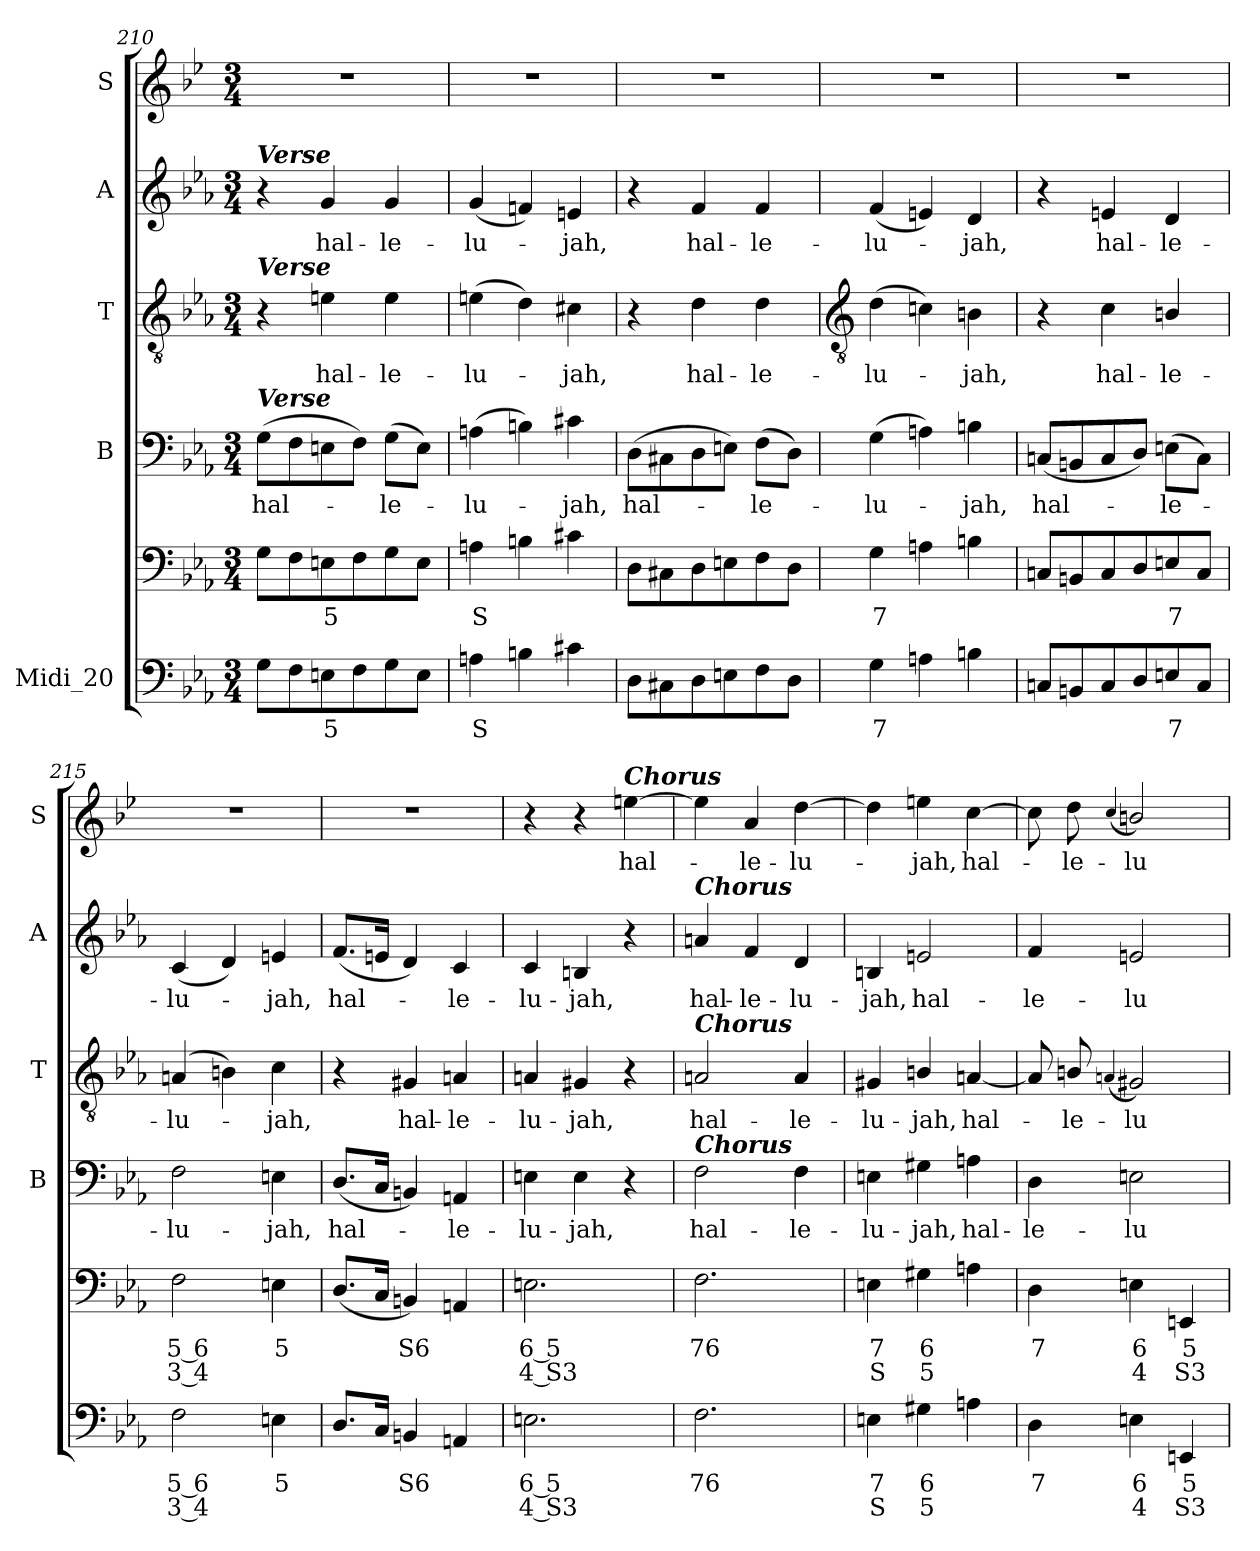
**kern	**text	**text	**kern	**text	**text	**kern	**text	**kern	**text	**kern	**text	**kern	**text
*part5	*part5	*part5	*part5	*part5	*part5	*part4	*part4	*part3	*part3	*part2	*part2	*part1	*part1
*staff6	*staff6	*staff6	*staff5	*staff5	*staff5	*staff4	*staff4	*staff3	*staff3	*staff2	*staff2	*staff1	*staff1
*I"Midi_20	*	*	*	*	*	*I"B	*	*I"T	*	*I"A	*	*I"S	*
*	*	*	*	*	*	*I'B	*	*I'T	*	*I'A	*	*I'S	*
*clefF4	*	*	*clefF4	*	*	*clefF4	*	*clefGv2	*	*clefG2	*	*clefG2	*
*k[b-e-a-]	*	*	*k[b-e-a-]	*	*	*k[b-e-a-]	*	*k[b-e-a-]	*	*k[b-e-a-]	*	*k[b-e-]	*
*E-:	*	*	*E-:	*	*	*E-:	*	*E-:	*	*E-:	*	*B-:	*
*M3/4	*	*	*M3/4	*	*	*M3/4	*	*M3/4	*	*M3/4	*	*M3/4	*
=210	=210	=210	=210	=210	=210	=210	=210	=210	=210	=210	=210	=210	=210
!	!	!	!	!	!	!	!	!	!	!LO:TX:a:Bi:t=Verse	!	!	!
!	!	!	!	!	!	!	!	!LO:TX:a:Bi:t=Verse	!	!	!	!	!
!	!	!	!	!	!	!LO:TX:a:Bi:t=Verse	!	!	!	!	!	!	!
!	!	!	!	!	!	!	!LO:LY:b	!	!	!	!	!LO:N:vis=1	!
8GL	.	.	8GL	.	.	(>8GL	hal-	4r	.	4r	.	2.r	.
8F	.	.	8F	.	.	8F	.	.	.	.	.	.	.
!	!LO:LY:b	!	!	!LO:LY:b	!	!	!	!	!LO:LY:b	!	!LO:LY:b	!	!
8En	5	.	8En	5	.	8En	.	4en	hal-	4g	hal-	.	.
8F	.	.	8F	.	.	8FJ)	.	.	.	.	.	.	.
!	!	!	!	!	!	!	!LO:LY:b	!	!LO:LY:b	!	!LO:LY:b	!	!
8G	.	.	8G	.	.	(>8GL	le-	4e	-le-	4g	-le-	.	.
8EJ	.	.	8EJ	.	.	8EJ)	.	.	.	.	.	.	.
=211	=211	=211	=211	=211	=211	=211	=211	=211	=211	=211	=211	=211	=211
!	!LO:LY:b	!	!	!LO:LY:b	!	!	!LO:LY:b	!	!LO:LY:b	!	!LO:LY:b	!LO:N:vis=1	!
4An	S	.	4An	S	.	(>4An	lu-	(>4en	-lu-	(<4g	-lu-	2.r	.
4Bn	.	.	4Bn	.	.	4Bn)	.	4d)	.	4fn)	.	.	.
!	!	!	!	!	!	!	!LO:LY:b	!	!LO:LY:b	!	!LO:LY:b	!	!
4c#X	.	.	4c#X	.	.	4c#X	jah,	4c#X	jah,	4en	jah,	.	.
=212	=212	=212	=212	=212	=212	=212	=212	=212	=212	=212	=212	=212	=212
!	!	!	!	!	!	!	!LO:LY:b	!	!	!	!	!LO:N:vis=1	!
8DL	.	.	8DL	.	.	(>8DL	hal-	4r	.	4r	.	2.r	.
8C#X	.	.	8C#X	.	.	8C#X	.	.	.	.	.	.	.
!	!	!	!	!	!	!	!	!	!LO:LY:b	!	!LO:LY:b	!	!
8D	.	.	8D	.	.	8D	.	4d	hal-	4f	hal-	.	.
8En	.	.	8En	.	.	8EnJ)	.	.	.	.	.	.	.
!	!	!	!	!	!	!	!LO:LY:b	!	!LO:LY:b	!	!LO:LY:b	!	!
8F	.	.	8F	.	.	(>8FL	le-	4d	-le-	4f	-le-	.	.
8DJ	.	.	8DJ	.	.	8DJ)	.	.	.	.	.	.	.
!!LO:LB:g=z
=213	=213	=213	=213	=213	=213	=213	=213	=213	=213	=213	=213	=213	=213
*	*	*	*	*	*	*	*	*clefGv2	*	*	*	*	*
!	!LO:LY:b	!	!	!LO:LY:b	!	!	!LO:LY:b	!	!LO:LY:b	!	!LO:LY:b	!LO:N:vis=1	!
4G	7	.	4G	7	.	(>4G	lu-	(>4d	-lu-	(<4f	-lu-	2.r	.
4An	.	.	4An	.	.	4An)	.	4cn)	.	4en)	.	.	.
!	!	!	!	!	!	!	!LO:LY:b	!	!LO:LY:b	!	!LO:LY:b	!	!
4Bn	.	.	4Bn	.	.	4Bn	jah,	4Bn	jah,	4d	jah,	.	.
=214	=214	=214	=214	=214	=214	=214	=214	=214	=214	=214	=214	=214	=214
!	!	!	!	!	!	!	!LO:LY:b	!	!	!	!	!LO:N:vis=1	!
8CnL	.	.	8CnL	.	.	(<8CnL	hal-	4r	.	4r	.	2.r	.
8BBn	.	.	8BBn	.	.	8BBn	.	.	.	.	.	.	.
!	!	!	!	!	!	!	!	!	!LO:LY:b	!	!LO:LY:b	!	!
8C	.	.	8C	.	.	8C	.	4c	hal-	4en	hal-	.	.
8D	.	.	8D	.	.	8DJ)	.	.	.	.	.	.	.
!	!LO:LY:b	!	!	!LO:LY:b	!	!	!LO:LY:b	!	!LO:LY:b	!	!LO:LY:b	!	!
8En	7	.	8En	7	.	(>8EnL	le-	4Bn/	-le-	4d	-le-	.	.
8CJ	.	.	8CJ	.	.	8CJ)	.	.	.	.	.	.	.
=215	=215	=215	=215	=215	=215	=215	=215	=215	=215	=215	=215	=215	=215
!	!LO:LY:b	!LO:LY:b	!	!LO:LY:b	!LO:LY:b	!	!LO:LY:b	!	!LO:LY:b	!	!LO:LY:b	!LO:N:vis=1	!
2F	5 6	3 4	2F	5 6	3 4	2F	lu-	(<4An	-lu-	(<4c	-lu-	2.r	.
.	.	.	.	.	.	.	.	4Bn)	.	4d)	.	.	.
!	!LO:LY:b	!	!	!LO:LY:b	!	!	!LO:LY:b	!	!LO:LY:b	!	!LO:LY:b	!	!
4En	5	.	4En	5	.	4En	-jah,	4c	jah,	4en	jah,	.	.
=216	=216	=216	=216	=216	=216	=216	=216	=216	=216	=216	=216	=216	=216
!	!	!	!	!	!	!	!LO:LY:b	!	!	!	!LO:LY:b	!LO:N:vis=1	!
8.DL	.	.	(<8.DL	.	.	(<8.DL	hal-	4r	.	(<8.fL	hal-	2.r	.
16CJ	.	.	16CJ	.	.	16CJ	.	.	.	16enJ	.	.	.
!	!LO:LY:b	!	!	!LO:LY:b	!	!	!	!	!LO:LY:b	!	!	!	!
4BBn	S6	.	4BBn)	S6	.	4BBn)	.	4G#X	hal-	4d)	.	.	.
!	!	!	!	!	!	!	!LO:LY:b	!	!LO:LY:b	!	!LO:LY:b	!	!
4AAn	.	.	4AAn	.	.	4AAn	le-	4An	-le-	4c	le-	.	.
=217	=217	=217	=217	=217	=217	=217	=217	=217	=217	=217	=217	=217	=217
!	!LO:LY:b	!LO:LY:b	!	!LO:LY:b	!LO:LY:b	!	!LO:LY:b	!	!LO:LY:b	!	!LO:LY:b	!	!
2.En	6 5	4 S3	2.En	6 5	4 S3	4En	-lu-	4An	-lu-	4c	-lu-	4r	.
!	!	!	!	!	!	!	!LO:LY:b	!	!LO:LY:b	!	!LO:LY:b	!	!
.	.	.	.	.	.	4E	-jah,	4G#X	-jah,	4Bn	-jah,	4r	.
!	!	!	!	!	!	!	!	!	!	!	!	!LO:TX:a:Bi:t=Chorus	!
!	!	!	!	!	!	!	!	!	!	!	!	!	!LO:LY:b
.	.	.	.	.	.	4r	.	4r	.	4r	.	[4een	hal-
=218	=218	=218	=218	=218	=218	=218	=218	=218	=218	=218	=218	=218	=218
!	!	!	!	!	!	!	!	!	!	!LO:TX:a:Bi:t=Chorus	!	!	!
!	!	!	!	!	!	!	!	!LO:TX:a:Bi:t=Chorus	!	!	!	!	!
!	!	!	!	!	!	!LO:TX:a:Bi:t=Chorus	!	!	!	!	!	!	!
!	!LO:LY:b	!	!	!LO:LY:b	!	!	!LO:LY:b	!	!LO:LY:b	!	!LO:LY:b	!	!
2.F	76	.	2.F	76	.	2F	hal-	2An	hal-	4an	hal-	4ee]	.
!	!	!	!	!	!	!	!	!	!	!	!LO:LY:b	!	!LO:LY:b
.	.	.	.	.	.	.	.	.	.	4f	-le-	4a	le-
!	!	!	!	!	!	!	!LO:LY:b	!	!LO:LY:b	!	!LO:LY:b	!	!LO:LY:b
.	.	.	.	.	.	4F	-le-	4A	-le-	4d	-lu-	[4dd	-lu-
=219	=219	=219	=219	=219	=219	=219	=219	=219	=219	=219	=219	=219	=219
!	!LO:LY:b	!LO:LY:b	!	!LO:LY:b	!LO:LY:b	!	!LO:LY:b	!	!LO:LY:b	!	!LO:LY:b	!	!
4En	7	S	4En	7	S	4En	-lu-	4G#X	-lu-	4Bn	-jah,	4dd]	.
!	!LO:LY:b	!LO:LY:b	!	!LO:LY:b	!LO:LY:b	!	!LO:LY:b	!	!LO:LY:b	!	!LO:LY:b	!	!LO:LY:b
4G#X	6	5	4G#X	6	5	4G#X	-jah,	4Bn/	-jah,	2en	hal-	4een	jah,
!	!	!	!	!	!	!	!LO:LY:b	!	!LO:LY:b	!	!	!	!LO:LY:b
4An	.	.	4An	.	.	4An	hal-	[4An	hal-	.	.	[4cc	hal-
=220	=220	=220	=220	=220	=220	=220	=220	=220	=220	=220	=220	=220	=220
!	!LO:LY:b	!	!	!LO:LY:b	!	!	!LO:LY:b	!	!	!	!LO:LY:b	!	!
4D	7	.	4D	7	.	4D	-le-	8A]	.	4f	-le-	8cc]	.
!	!	!	!	!	!	!	!	!	!LO:LY:b	!	!	!	!LO:LY:b
.	.	.	.	.	.	.	.	8Bn/L	le-	.	.	8ddL	le-
.	.	.	.	.	.	.	.	(<4qqA/	.	.	.	(<4qqcc/	.
!	!LO:LY:b	!LO:LY:b	!	!LO:LY:b	!LO:LY:b	!	!LO:LY:b	!	!LO:LY:b	!	!LO:LY:b	!	!LO:LY:b
4En	6	4	4En	6	4	2En	-lu-	2G#X)	-lu-	2en	-lu-	2bn/)	-lu-
!	!LO:LY:b	!LO:LY:b	!	!LO:LY:b	!LO:LY:b	!	!	!	!	!	!	!	!
4EEn	5	S3	4EEn	5	S3	.	.	.	.	.	.	.	.
=	=	=	=	=	=	=	=	=	=	=	=	=	=
*-	*-	*-	*-	*-	*-	*-	*-	*-	*-	*-	*-	*-	*-
